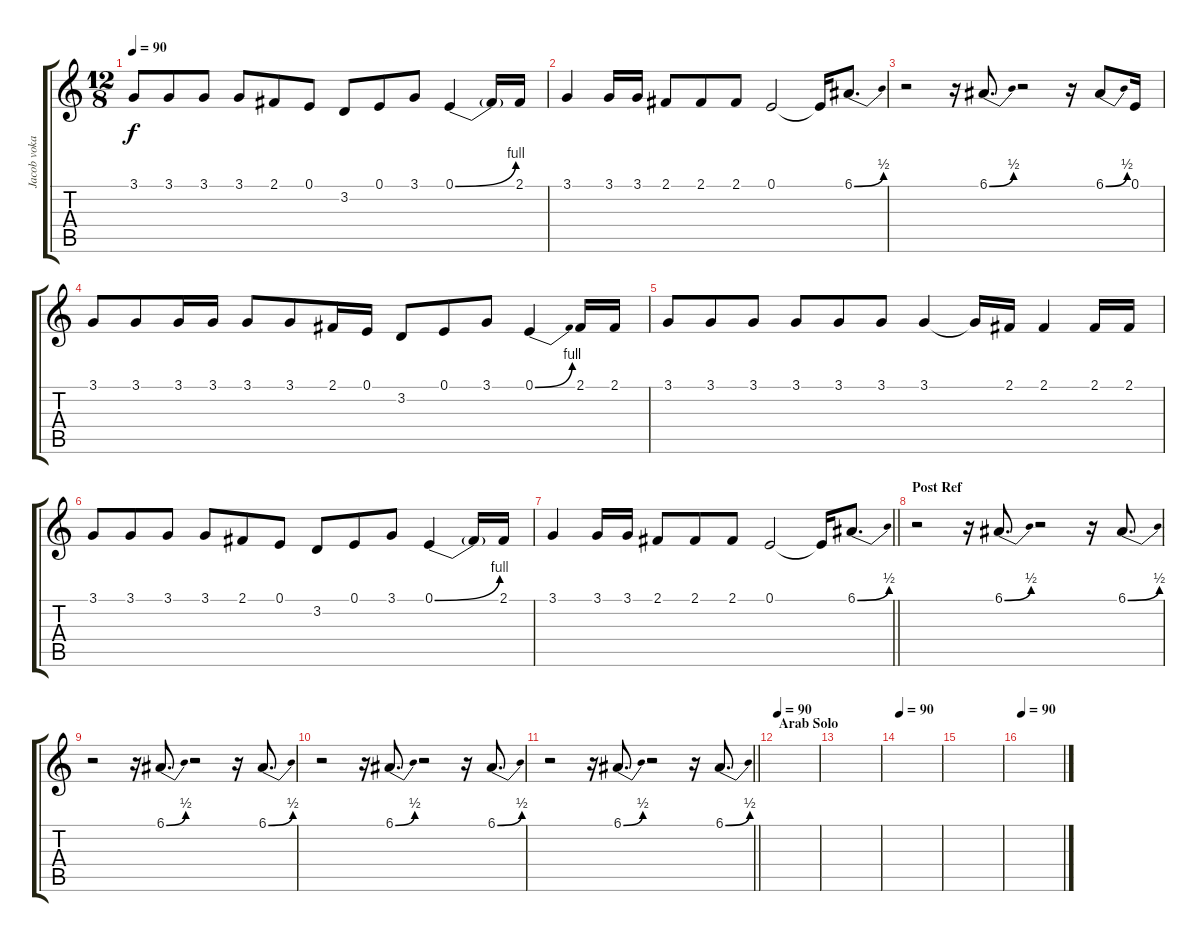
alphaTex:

\track ("Jacob vokal" "Jacob voka") {instrument synthvoice}
\staff {score tabs}
\tuning (E4 B3 G3 D3 A2 E2) {hide}
\ts (12 8)
\tempo 90
\clef g2
\ks c
3.1.8{dy f} 3.1.8 3.1.8 3.1.8 2.1.8 0.1.8 3.2.8 0.1.8 3.1.8 0.1{be (bend 0 0 60 4)}.4 0.1{t}.16 2.1.16 |
3.1.4 3.1.16 3.1.16 2.1.8 2.1.8 2.1.8 0.1.2 0.1{t}.16 6.1{be (bend 0 0 60 2)}.8{d} |
r.2 r.16 6.1{be (bend 0 0 60 2)}.8{d} r.2 r.16 6.1{be (bend 0 0 60 2)}.8 0.1.16 |
3.1.8 3.1.8 3.1.16 3.1.16 3.1.8 3.1.8 2.1.16 0.1.16 3.2.8 0.1.8 3.1.8 0.1{be (bend 0 0 60 4)}.4 2.1.16 2.1.16 |
3.1.8 3.1.8 3.1.8 3.1.8 3.1.8 3.1.8 3.1.4 3.1{t}.16 2.1.16 2.1.4 2.1.16 2.1.16 |
3.1.8 3.1.8 3.1.8 3.1.8 2.1.8 0.1.8 3.2.8 0.1.8 3.1.8 0.1{be (bend 0 0 60 4)}.4 0.1{t}.16 2.1.16 |
\barLineRight lightlight
3.1.4 3.1.16 3.1.16 2.1.8 2.1.8 2.1.8 0.1.2 0.1{t}.16 6.1{be (bend 0 0 60 2)}.8{d} |
\section ("" "Post Ref")
r.2 r.16 6.1{be (bend 0 0 60 2)}.8{d} r.2 r.16 6.1{be (bend 0 0 60 2)}.8{d} |
r.2 r.16 6.1{be (bend 0 0 60 2)}.8{d} r.2 r.16 6.1{be (bend 0 0 60 2)}.8{d} |
r.2 r.16 6.1{be (bend 0 0 60 2)}.8{d} r.2 r.16 6.1{be (bend 0 0 60 2)}.8{d} |
\barLineRight lightlight
r.2 r.16 6.1{be (bend 0 0 60 2)}.8{d} r.2 r.16 6.1{be (bend 0 0 60 2)}.8{d} |
\section ("" "Arab Solo")
\tempo 90
|
|
\tempo 90
|
|
\tempo 90
